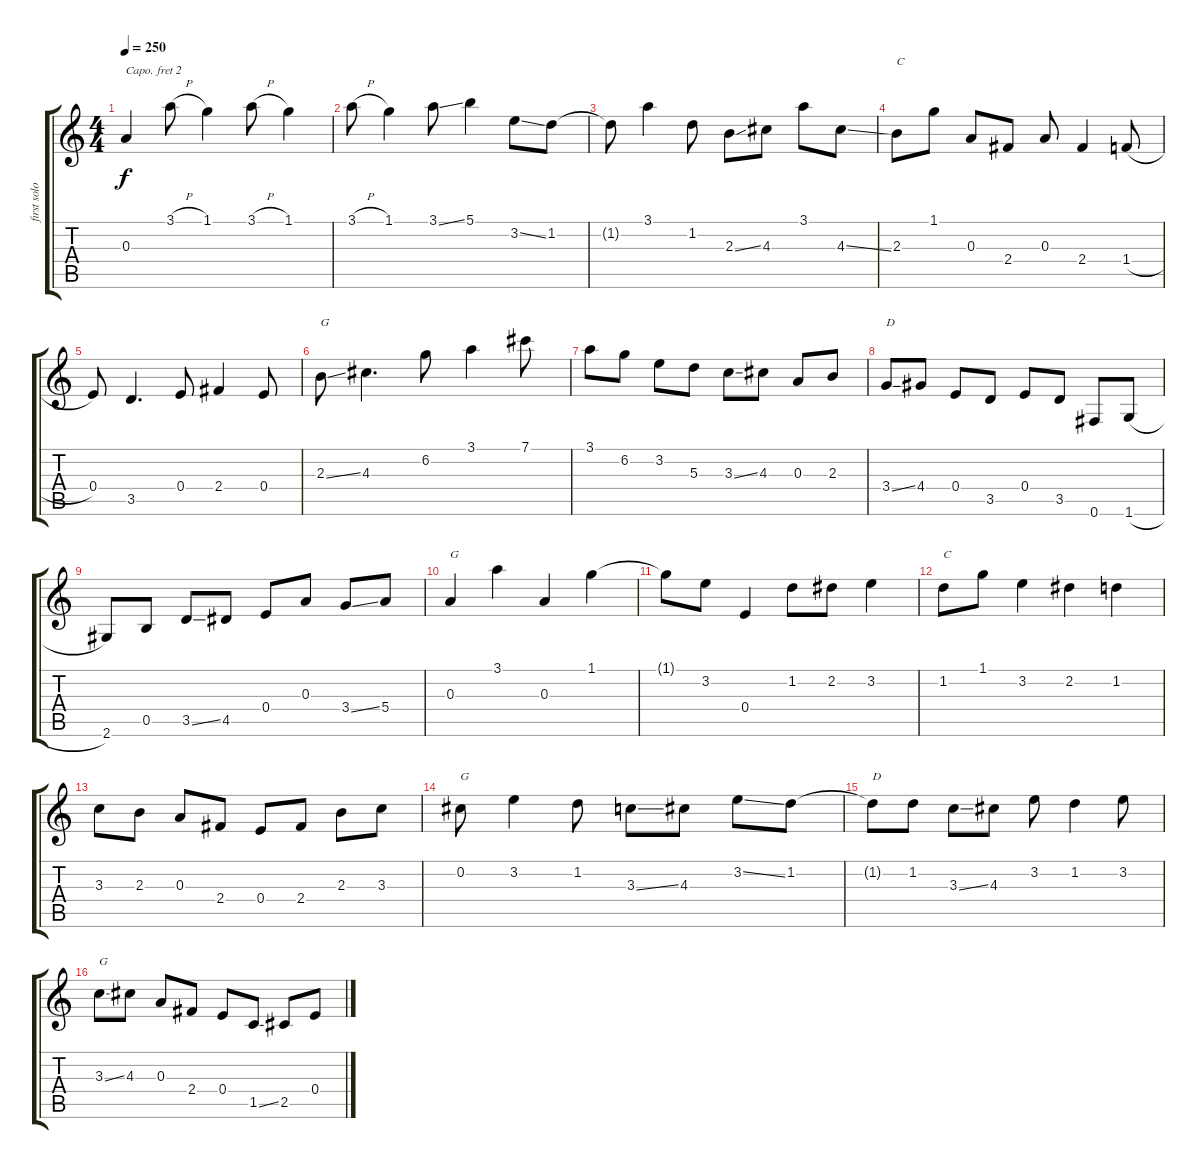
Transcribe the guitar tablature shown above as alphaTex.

\track ("first solo" "first solo") {instrument acousticguitarsteel}
\staff {score tabs}
\capo 2
\tuning (E4 B3 G3 D3 A2 E2) {hide}
\ts (4 4)
\tempo 250
\clef g2
\ks c
0.3.4{dy f} 3.1{h}.8 1.1.4 3.1{h}.8 1.1.4 |
3.1{h}.8 1.1.4 3.1{ss}.8 5.1.4 3.2{ss}.8 1.2.8 |
1.2{t}.8 3.1.4 1.2.8 2.3{ss}.8 4.3.8 3.1.8 4.3{ss}.8 |
2.3.8{txt "C"} 1.1.8 0.3.8 2.4.8 0.3.8 2.4.4 1.4{h}.8 |
0.4.8 3.5.4{d} 0.4.8 2.4.4 0.4.8 |
2.3{ss}.8{txt "G"} 4.3.4{d} 6.2.8 3.1.4 7.1.8 |
3.1.8 6.2.8 3.2.8 5.3.8 3.3{ss}.8 4.3.8 0.3.8 2.3.8 |
3.4{ss}.8{txt "D"} 4.4.8 0.4.8 3.5.8 0.4.8 3.5.8 0.6.8 1.6{h}.8 |
2.6.8 0.5.8 3.5{ss}.8 4.5.8 0.4.8 0.3.8 3.4{ss}.8 5.4.8 |
0.3.4{txt "G"} 3.1.4 0.3.4 1.1.4 |
1.1{t}.8 3.2.8 0.4.4 1.2.8 2.2.8 3.2.4 |
1.2.8{txt "C"} 1.1.8 3.2.4 2.2.4 1.2.4 |
3.3.8 2.3.8 0.3.8 2.4.8 0.4.8 2.4.8 2.3.8 3.3.8 |
0.2.8{txt "G"} 3.2.4 1.2.8 3.3{ss}.8 4.3.8 3.2{ss}.8 1.2.8 |
1.2{t}.8{txt "D"} 1.2.8 3.3{ss}.8 4.3.8 3.2.8 1.2.4 3.2.8 |
3.3{ss}.8{txt "G"} 4.3.8 0.3.8 2.4.8 0.4.8 1.5{ss}.8 2.5.8 0.4.8
